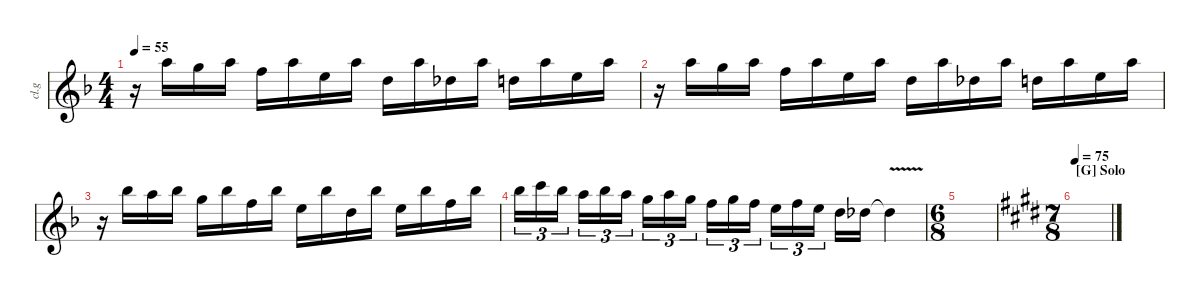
\defaultSystemsLayout 4
\hideDynamics
\bracketExtendMode nobrackets
\otherSystemsTrackNameOrientation horizontal
\track ("Clean Guitar" "cl.g") {instrument electricguitarclean}
\staff {score}
\tuning (E4 B3 G3 D3 A2 E2 A1)
\ts (4 4)
\tempo 55
\clef g2
\ks dminor
r.16{dy f} 5.1.16 8.2.16 5.1.16 6.2.16 5.1.16 5.2.16 5.1.16 7.3.16 5.1.16 6.3.16 5.1.16 7.3.16 5.1.16 5.2.16 5.1.16 |
r.16 5.1.16 8.2.16 5.1.16 6.2.16 5.1.16 5.2.16 5.1.16 7.3.16 5.1.16 6.3.16 5.1.16 7.3.16 5.1.16 5.2.16 5.1.16 |
r.16 6.1.16 10.2.16 6.1.16 8.2.16 6.1.16 6.2.16 6.1.16 9.3.16 6.1.16 7.3.16 6.1.16 9.3.16 6.1.16 6.2.16 6.1.16 |
6.1.16{tu (3 2)} 8.1.16{tu (3 2)} 6.1.16{tu (3 2)} 5.1.16{tu (3 2)} 6.1.16{tu (3 2)} 5.1.16{tu (3 2)} 8.2.16{tu (3 2)} 5.1.16{tu (3 2)} 8.2.16{tu (3 2)} 6.2.16{tu (3 2)} 8.2.16{tu (3 2)} 6.2.16{tu (3 2)} 5.2.16{tu (3 2)} 6.2.16{tu (3 2)} 5.2.16{tu (3 2)} 7.3.16 6.3.16 6.3{v t}.4 |
\ts (6 8)
\beaming (8 3 3)
|
\ts (7 8)
\beaming (8 3 2 2)
\section ("G" "Solo")
\tempo 75
\ks c#minor
